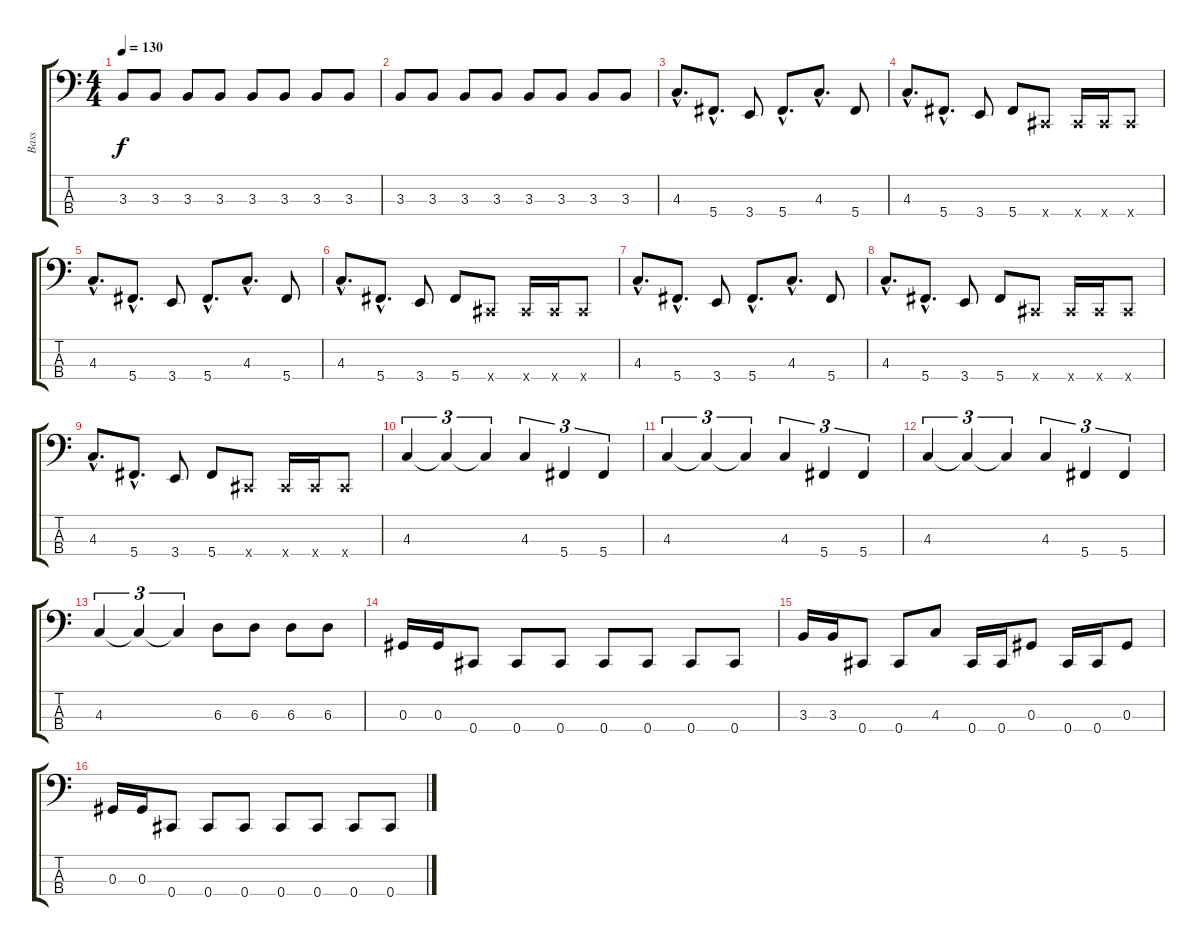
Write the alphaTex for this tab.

\track ("Bass" "Bass") {instrument electricbasspick}
\staff {score tabs}
\tuning (Gb2 Db2 Ab1 Db1) {hide}
\ts (4 4)
\tempo 130
\clef f4
\ks c
3.3.8{dy f} 3.3.8 3.3.8 3.3.8 3.3.8 3.3.8 3.3.8 3.3.8 |
3.3.8 3.3.8 3.3.8 3.3.8 3.3.8 3.3.8 3.3.8 3.3.8 |
4.3{hac}.8{d} 5.4{hac}.8{d} 3.4.8 5.4{hac}.8{d} 4.3{hac}.8{d} 5.4.8 |
4.3{hac}.8{d} 5.4{hac}.8{d} 3.4.8 5.4.8 0.4{x}.8 0.4{x}.16 0.4{x}.16 0.4{x}.8 |
4.3{hac}.8{d} 5.4{hac}.8{d} 3.4.8 5.4{hac}.8{d} 4.3{hac}.8{d} 5.4.8 |
4.3{hac}.8{d} 5.4{hac}.8{d} 3.4.8 5.4.8 0.4{x}.8 0.4{x}.16 0.4{x}.16 0.4{x}.8 |
4.3{hac}.8{d} 5.4{hac}.8{d} 3.4.8 5.4{hac}.8{d} 4.3{hac}.8{d} 5.4.8 |
4.3{hac}.8{d} 5.4{hac}.8{d} 3.4.8 5.4.8 0.4{x}.8 0.4{x}.16 0.4{x}.16 0.4{x}.8 |
4.3{hac}.8{d} 5.4{hac}.8{d} 3.4.8 5.4.8 0.4{x}.8 0.4{x}.16 0.4{x}.16 0.4{x}.8 |
4.3.4{tu (3 2)} 4.3{t}.4{tu (3 2)} 4.3{t}.4{tu (3 2)} 4.3.4{tu (3 2)} 5.4.4{tu (3 2)} 5.4.4{tu (3 2)} |
4.3.4{tu (3 2)} 4.3{t}.4{tu (3 2)} 4.3{t}.4{tu (3 2)} 4.3.4{tu (3 2)} 5.4.4{tu (3 2)} 5.4.4{tu (3 2)} |
4.3.4{tu (3 2)} 4.3{t}.4{tu (3 2)} 4.3{t}.4{tu (3 2)} 4.3.4{tu (3 2)} 5.4.4{tu (3 2)} 5.4.4{tu (3 2)} |
4.3.4{tu (3 2)} 4.3{t}.4{tu (3 2)} 4.3{t}.4{tu (3 2)} 6.3.8 6.3.8 6.3.8 6.3.8 |
0.3.16 0.3.16 0.4.8 0.4.8 0.4.8 0.4.8 0.4.8 0.4.8 0.4.8 |
3.3.16 3.3.16 0.4.8 0.4.8 4.3.8 0.4.16 0.4.16 0.3.8 0.4.16 0.4.16 0.3.8 |
0.3.16 0.3.16 0.4.8 0.4.8 0.4.8 0.4.8 0.4.8 0.4.8 0.4.8
